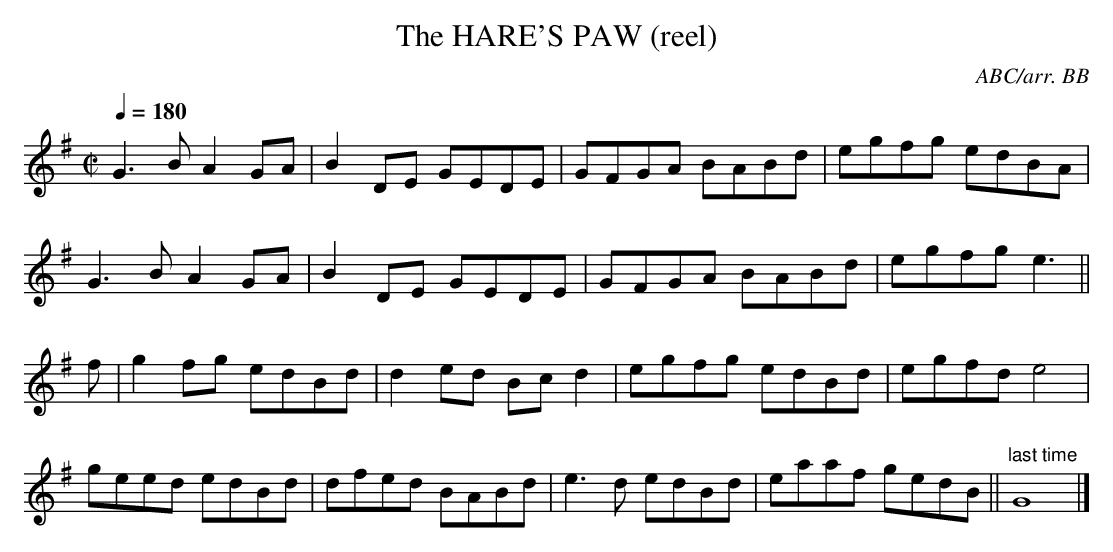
X:1
T:HARE'S PAW (reel), The
C:ABC/arr. BB
Q:1/4=180
M:C|
K:G
G3B A2GA|B2DE GEDE|GFGA BABd|egfg edBA|
G3B A2GA|B2DE GEDE|GFGA BABd|egfg e3 ||
f|g2fg edBd|d2ed Bcd2|egfg edBd|egfd e4|
geed edBd|dfed BABd|e3d edBd|eaaf gedB||\
"last time"G8|]
